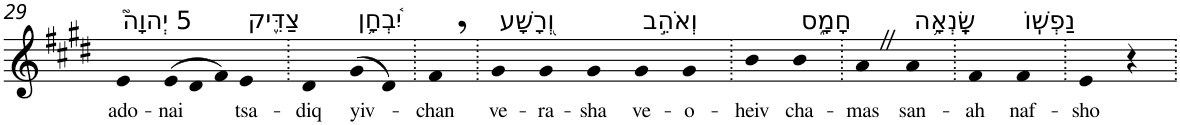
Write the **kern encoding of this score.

**kern	**text
*part1	*part1
*staff1	*staff1
*I"Piano	*
*I'Pno	*
!!LO:PB:g=z
*clefG2	*
*k[f#c#g#d#]	*
*E:	*
=29	=29
!LO:TX:a:t=5 יְהוָה֮	!
!	!LO:LY:b
4e	ado-
*Xtuplet	*
!	!LO:LY:b
(>12e	-nai
12d#	.
12f#)	.
!LO:TX:a:t=צַדִּ֪יק	!
!	!LO:LY:b
4e	tsa-
=30.	=30.
!	!LO:LY:b
4d#	-diq
!LO:TX:a:t=יִ֫בְחָ֥ן	!
!	!LO:LY:b
(>8g#	yiv-
8d#)	.
=31.	=31.
!	!LO:LY:b
4f#,	-chan
=32.	=32.
!LO:TX:a:t=וְ֭רָשָׁע	!
!	!LO:LY:b
4g#	ve-
!	!LO:LY:b
4g#	-ra-
!	!LO:LY:b
4g#	-sha
!LO:TX:a:t=וְאֹהֵ֣ב	!
!	!LO:LY:b
4g#	ve-
!	!LO:LY:b
4g#	-o-
=33.	=33.
!	!LO:LY:b
4b	-heiv
!LO:TX:a:t=חָמָ֑ס	!
!	!LO:LY:b
4b	cha-
=34.	=34.
!	!LO:LY:b
4aZ	-mas
!LO:TX:a:t=שָֽׂנְאָ֥ה	!
!	!LO:LY:b
4a	san-
=35.	=35.
!	!LO:LY:b
4f#	-ah
!LO:TX:a:t=נַפְשֽׁוֹ	!
!	!LO:LY:b
4f#	naf-
=36.	=36.
!	!LO:LY:b
4e	-sho
4r	.
=.	=.
*-	*-
